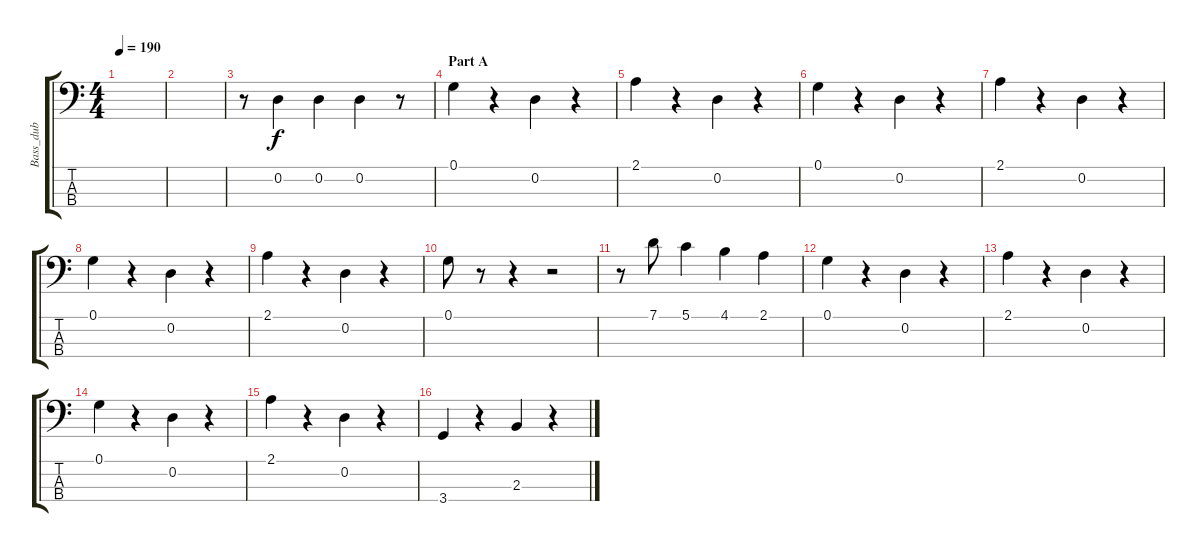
\track ("Bass_dub" "Bass_dub") {instrument electricguitarmuted}
\staff {score tabs}
\tuning (G2 D2 A1 E1) {hide}
\ts (4 4)
\tempo 190
\clef f4
\ks c
|
|
r.8 0.2.4 0.2.4 0.2.4 r.8 |
\section ("" "Part A")
0.1.4 r.4 0.2.4 r.4 |
2.1.4 r.4 0.2.4 r.4 |
0.1.4 r.4 0.2.4 r.4 |
2.1.4 r.4 0.2.4 r.4 |
0.1.4 r.4 0.2.4 r.4 |
2.1.4 r.4 0.2.4 r.4 |
0.1.8 r.8 r.4 r.2 |
r.8 7.1.8 5.1.4 4.1.4 2.1.4 |
0.1.4 r.4 0.2.4 r.4 |
2.1.4 r.4 0.2.4 r.4 |
0.1.4 r.4 0.2.4 r.4 |
2.1.4 r.4 0.2.4 r.4 |
3.4.4 r.4 2.3.4 r.4
